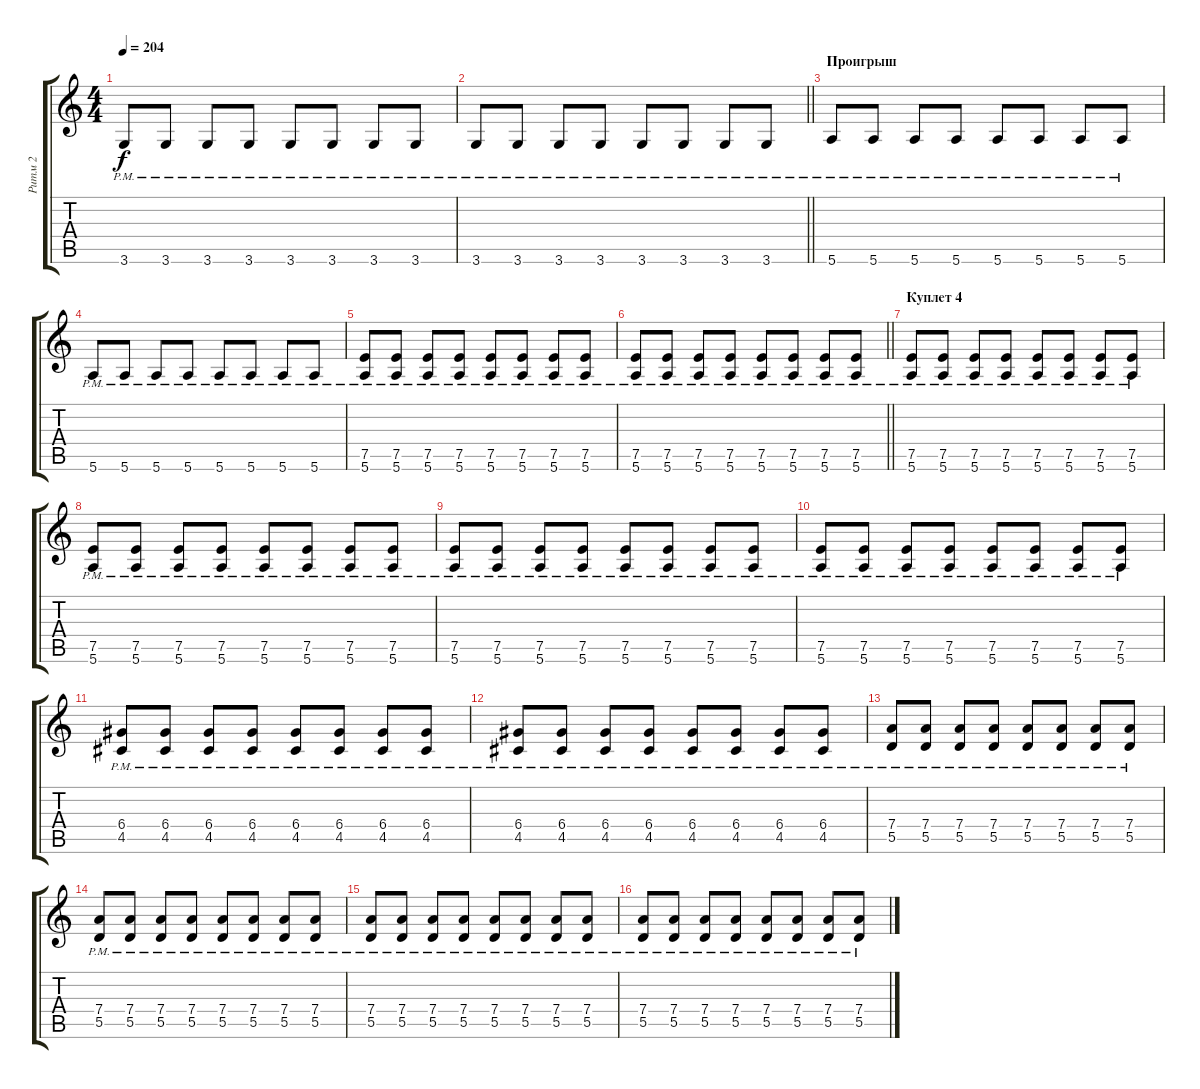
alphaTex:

\track ("Ритм 2" "Ритм 2") {instrument distortionguitar}
\staff {score tabs}
\tuning (E4 B3 G3 D3 A2 E2) {hide}
\ts (4 4)
\tempo 204
\clef g2
\ks c
3.6{pm}.8{dy f} 3.6{pm}.8 3.6{pm}.8 3.6{pm}.8 3.6{pm}.8 3.6{pm}.8 3.6{pm}.8 3.6{pm}.8 |
\barLineRight lightlight
3.6{pm}.8 3.6{pm}.8 3.6{pm}.8 3.6{pm}.8 3.6{pm}.8 3.6{pm}.8 3.6{pm}.8 3.6{pm}.8 |
\section ("" "Проигрыш")
5.6{pm}.8 5.6{pm}.8 5.6{pm}.8 5.6{pm}.8 5.6{pm}.8 5.6{pm}.8 5.6{pm}.8 5.6{pm}.8 |
5.6{pm}.8 5.6{pm}.8 5.6{pm}.8 5.6{pm}.8 5.6{pm}.8 5.6{pm}.8 5.6{pm}.8 5.6{pm}.8 |
(7.5{pm} 5.6{pm}).8{volume 11} (7.5{pm} 5.6{pm}).8 (7.5{pm} 5.6{pm}).8 (7.5{pm} 5.6{pm}).8 (7.5{pm} 5.6{pm}).8 (7.5{pm} 5.6{pm}).8 (7.5{pm} 5.6{pm}).8 (7.5{pm} 5.6{pm}).8 |
\barLineRight lightlight
(7.5{pm} 5.6{pm}).8 (7.5{pm} 5.6{pm}).8 (7.5{pm} 5.6{pm}).8 (7.5{pm} 5.6{pm}).8 (7.5{pm} 5.6{pm}).8 (7.5{pm} 5.6{pm}).8 (7.5{pm} 5.6{pm}).8 (7.5{pm} 5.6{pm}).8 |
\section ("" "Куплет 4")
(7.5{pm} 5.6{pm}).8 (7.5{pm} 5.6{pm}).8 (7.5{pm} 5.6{pm}).8 (7.5{pm} 5.6{pm}).8 (7.5{pm} 5.6{pm}).8 (7.5{pm} 5.6{pm}).8 (7.5{pm} 5.6{pm}).8 (7.5{pm} 5.6{pm}).8 |
(7.5{pm} 5.6{pm}).8 (7.5{pm} 5.6{pm}).8 (7.5{pm} 5.6{pm}).8 (7.5{pm} 5.6{pm}).8 (7.5{pm} 5.6{pm}).8 (7.5{pm} 5.6{pm}).8 (7.5{pm} 5.6{pm}).8 (7.5{pm} 5.6{pm}).8 |
(7.5{pm} 5.6{pm}).8 (7.5{pm} 5.6{pm}).8 (7.5{pm} 5.6{pm}).8 (7.5{pm} 5.6{pm}).8 (7.5{pm} 5.6{pm}).8 (7.5{pm} 5.6{pm}).8 (7.5{pm} 5.6{pm}).8 (7.5{pm} 5.6{pm}).8 |
(7.5{pm} 5.6{pm}).8 (7.5{pm} 5.6{pm}).8 (7.5{pm} 5.6{pm}).8 (7.5{pm} 5.6{pm}).8 (7.5{pm} 5.6{pm}).8 (7.5{pm} 5.6{pm}).8 (7.5{pm} 5.6{pm}).8 (7.5{pm} 5.6{pm}).8 |
(6.4{pm} 4.5{pm}).8 (6.4{pm} 4.5{pm}).8 (6.4{pm} 4.5{pm}).8 (6.4{pm} 4.5{pm}).8 (6.4{pm} 4.5{pm}).8 (6.4{pm} 4.5{pm}).8 (6.4{pm} 4.5{pm}).8 (6.4{pm} 4.5{pm}).8 |
(6.4{pm} 4.5{pm}).8 (6.4{pm} 4.5{pm}).8 (6.4{pm} 4.5{pm}).8 (6.4{pm} 4.5{pm}).8 (6.4{pm} 4.5{pm}).8 (6.4{pm} 4.5{pm}).8 (6.4{pm} 4.5{pm}).8 (6.4{pm} 4.5{pm}).8 |
(7.4{pm} 5.5{pm}).8 (7.4{pm} 5.5{pm}).8 (7.4{pm} 5.5{pm}).8 (7.4{pm} 5.5{pm}).8 (7.4{pm} 5.5{pm}).8 (7.4{pm} 5.5{pm}).8 (7.4{pm} 5.5{pm}).8 (7.4{pm} 5.5{pm}).8 |
(7.4{pm} 5.5{pm}).8 (7.4{pm} 5.5{pm}).8 (7.4{pm} 5.5{pm}).8 (7.4{pm} 5.5{pm}).8 (7.4{pm} 5.5{pm}).8 (7.4{pm} 5.5{pm}).8 (7.4{pm} 5.5{pm}).8 (7.4{pm} 5.5{pm}).8 |
(7.4{pm} 5.5{pm}).8 (7.4{pm} 5.5{pm}).8 (7.4{pm} 5.5{pm}).8 (7.4{pm} 5.5{pm}).8 (7.4{pm} 5.5{pm}).8 (7.4{pm} 5.5{pm}).8 (7.4{pm} 5.5{pm}).8 (7.4{pm} 5.5{pm}).8 |
(7.4{pm} 5.5{pm}).8 (7.4{pm} 5.5{pm}).8 (7.4{pm} 5.5{pm}).8 (7.4{pm} 5.5{pm}).8 (7.4{pm} 5.5{pm}).8 (7.4{pm} 5.5{pm}).8 (7.4{pm} 5.5{pm}).8 (7.4{pm} 5.5{pm}).8
